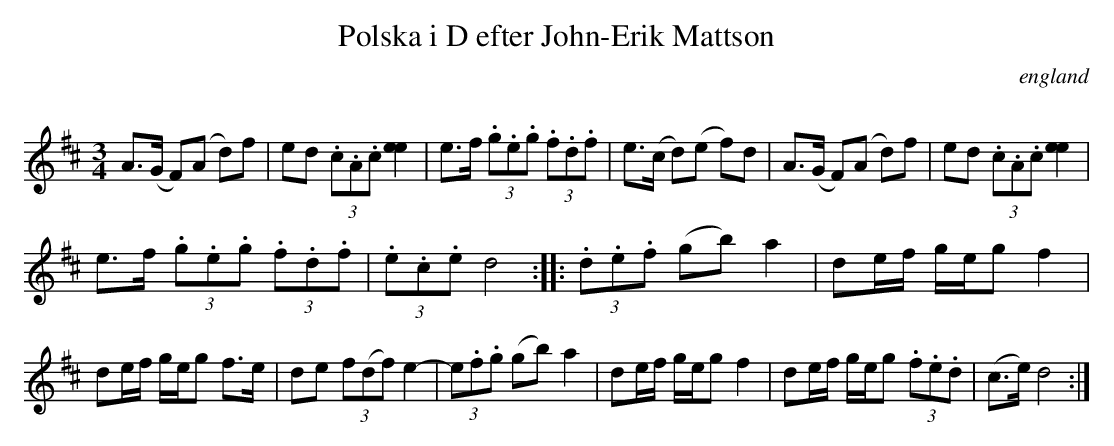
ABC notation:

X:1
T:Polska i D efter John-Erik Mattson
O:england
Q:144
M:3/4
L:1/8
K:D
A>(G F)(A d)f | ed (3.c.A.c [e2e2] | \
e>f (3.g.e.g (3.f.d.f | e>(c d)(e f)d |\
A>(G F)(A d)f | ed (3.c.A.c [e2e2] |
e>f (3.g.e.g (3.f.d.f | (3.e.c.e d4 ::\
(3.d.e.f (gb) a2 | de/f/ g/e/g f2 |
de/f/ g/e/g f>e | de (3f(df) e2-| \
(3e.f.g (gb) a2 | de/f/ g/e/g f2 | \
de/f/ g/e/g (3.f.e.d | (c>e) d4 :|
